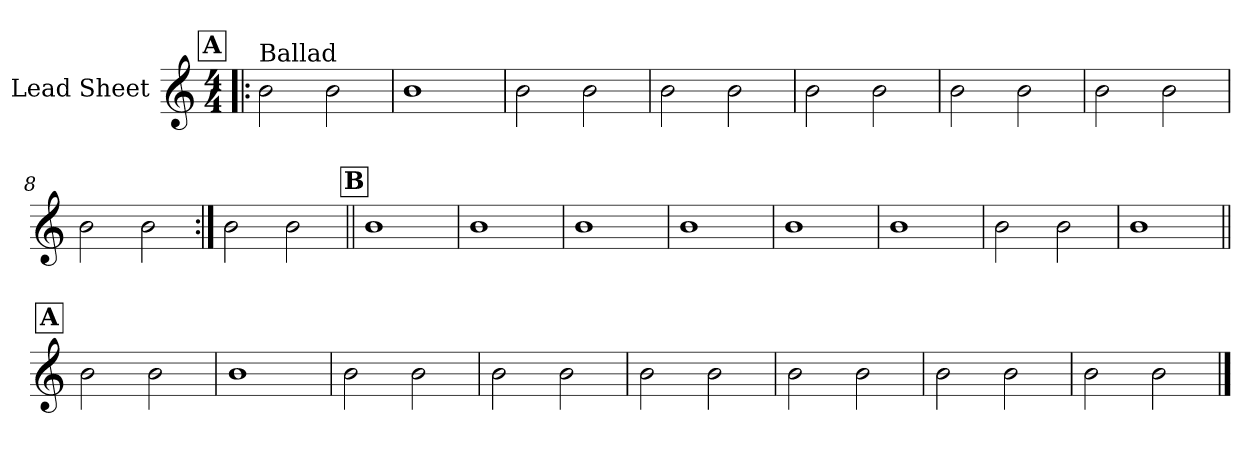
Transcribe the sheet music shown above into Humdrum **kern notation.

**kern
*part1
*staff1
*I"Lead Sheet
*clefG2
*k[]
*M4/4
!!LO:REH:place=s1:a:fs=14:t=A
=1!|:
!LO:TX:a:t=Ballad
2b\
2b\
=2
1b
=3
2b\
2b\
=4
2b\
2b\
!!LO:LB:g=z
=5
2b\
2b\
=6
2b\
2b\
=7
2b\
2b\
=8
2b\
2b\
!!LO:LB:g=z
=9:|!
2b\
2b\
!!LO:LB:g=z
!!LO:REH:place=s1:a:fs=14:t=B
=10||
1b
=11
1b
=12
1b
=13
1b
!!LO:LB:g=z
=14
1b
=15
1b
=16
2b\
2b\
=17
1b
!!LO:LB:g=z
!!LO:REH:place=s1:a:fs=14:t=A
=18||
2b\
2b\
=19
1b
=20
2b\
2b\
=21
2b\
2b\
!!LO:LB:g=z
=22
2b\
2b\
=23
2b\
2b\
=24
2b\
2b\
=25
2b\
2b\
==
*-
